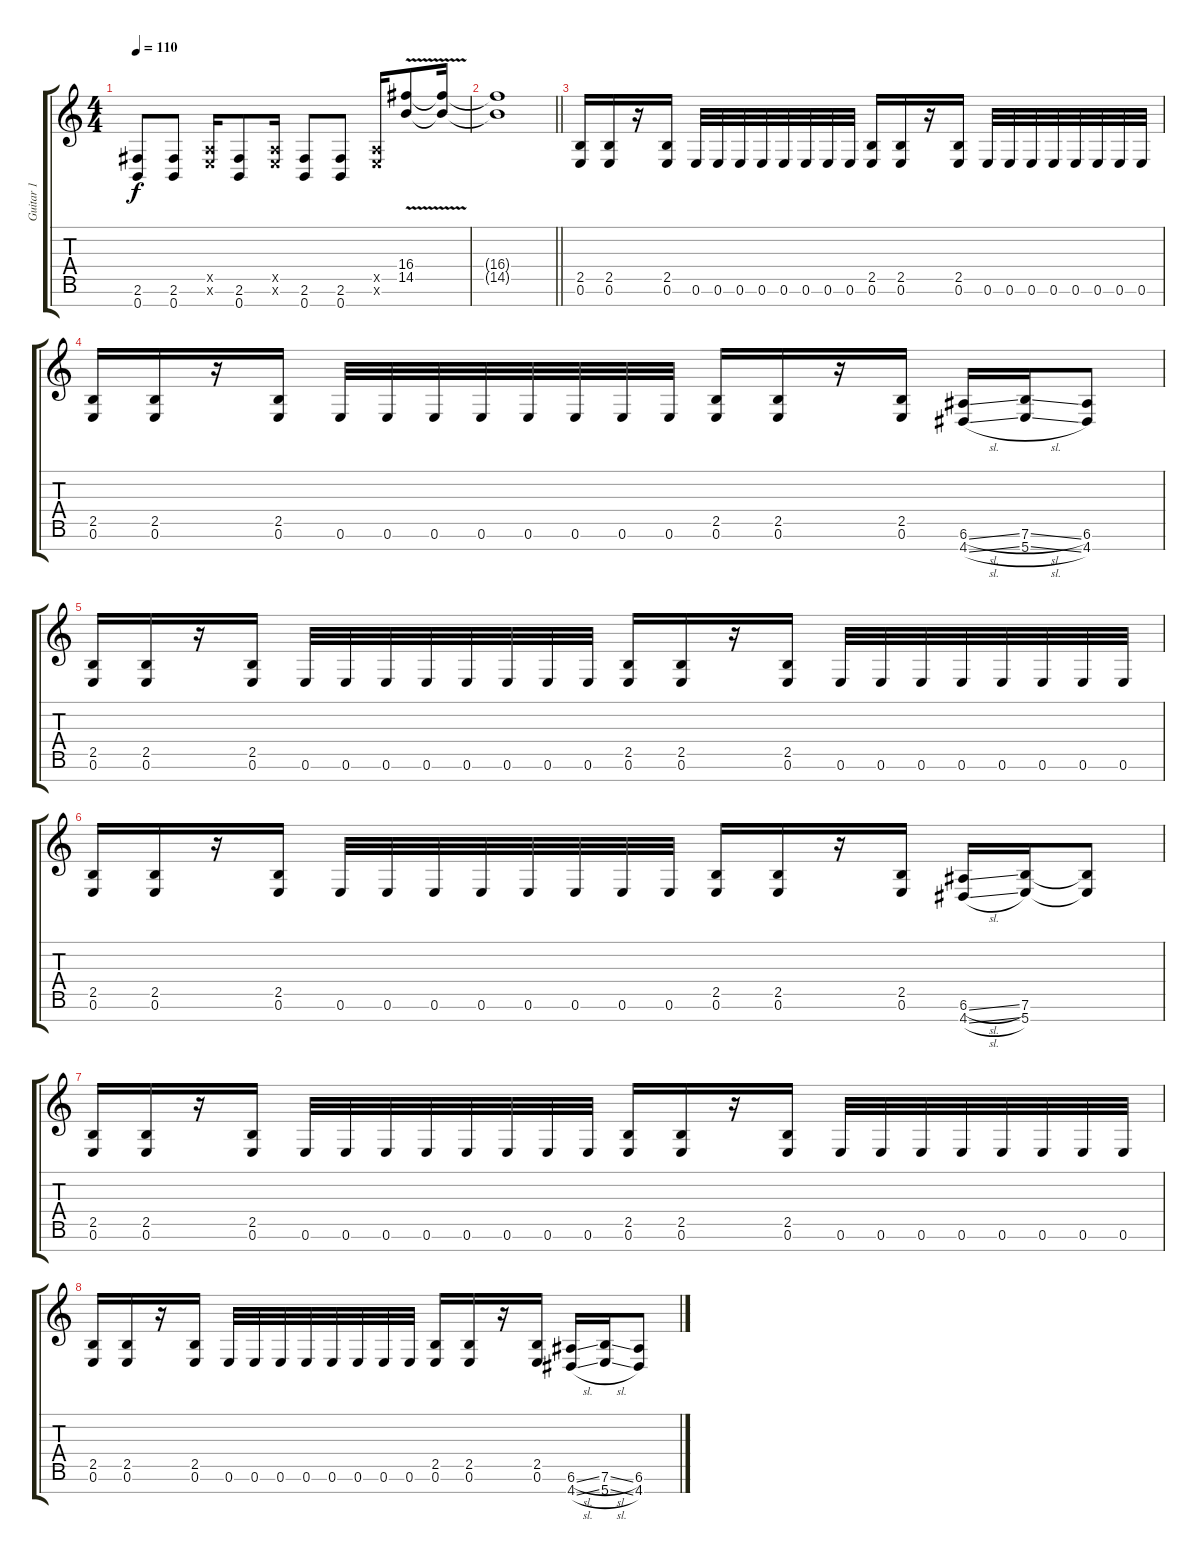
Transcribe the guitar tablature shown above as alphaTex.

\track ("Guitar 1" "Guitar 1") {instrument distortionguitar}
\staff {score tabs}
\tuning (E4 B3 G3 D3 A2 E2 B1) {hide}
\ts (4 4)
\tempo 110
\clef g2
\ks c
(2.6 0.7).8{dy f} (2.6 0.7).8 (0.5{x} 0.6{x}).16 (2.6 0.7).8 (0.5{x} 0.6{x}).16 (2.6 0.7).8 (2.6 0.7).8 (0.5{x} 0.6{x}).16 (16.4{v} 14.5{v}).8 (16.4{t} 14.5{t}).16 |
\barLineRight lightlight
(16.4{t} 14.5{t}).1 |
(2.5 0.6).16 (2.5 0.6).16 r.16 (2.5 0.6).16 0.6.32 0.6.32 0.6.32 0.6.32 0.6.32 0.6.32 0.6.32 0.6.32 (2.5 0.6).16 (2.5 0.6).16 r.16 (2.5 0.6).16 0.6.32 0.6.32 0.6.32 0.6.32 0.6.32 0.6.32 0.6.32 0.6.32 |
(2.5 0.6).16 (2.5 0.6).16 r.16 (2.5 0.6).16 0.6.32 0.6.32 0.6.32 0.6.32 0.6.32 0.6.32 0.6.32 0.6.32 (2.5 0.6).16 (2.5 0.6).16 r.16 (2.5 0.6).16 (6.6{sl} 4.7{sl}).16 (7.6{sl} 5.7{sl}).16 (6.6 4.7).8 |
(2.5 0.6).16 (2.5 0.6).16 r.16 (2.5 0.6).16 0.6.32 0.6.32 0.6.32 0.6.32 0.6.32 0.6.32 0.6.32 0.6.32 (2.5 0.6).16 (2.5 0.6).16 r.16 (2.5 0.6).16 0.6.32 0.6.32 0.6.32 0.6.32 0.6.32 0.6.32 0.6.32 0.6.32 |
(2.5 0.6).16 (2.5 0.6).16 r.16 (2.5 0.6).16 0.6.32 0.6.32 0.6.32 0.6.32 0.6.32 0.6.32 0.6.32 0.6.32 (2.5 0.6).16 (2.5 0.6).16 r.16 (2.5 0.6).16 (6.6{sl} 4.7{sl}).16 (7.6 5.7).16 (7.6{t} 5.7{t}).8 |
(2.5 0.6).16 (2.5 0.6).16 r.16 (2.5 0.6).16 0.6.32 0.6.32 0.6.32 0.6.32 0.6.32 0.6.32 0.6.32 0.6.32 (2.5 0.6).16 (2.5 0.6).16 r.16 (2.5 0.6).16 0.6.32 0.6.32 0.6.32 0.6.32 0.6.32 0.6.32 0.6.32 0.6.32 |
(2.5 0.6).16 (2.5 0.6).16 r.16 (2.5 0.6).16 0.6.32 0.6.32 0.6.32 0.6.32 0.6.32 0.6.32 0.6.32 0.6.32 (2.5 0.6).16 (2.5 0.6).16 r.16 (2.5 0.6).16 (6.6{sl} 4.7{sl}).16 (7.6{sl} 5.7{sl}).16 (6.6 4.7).8
